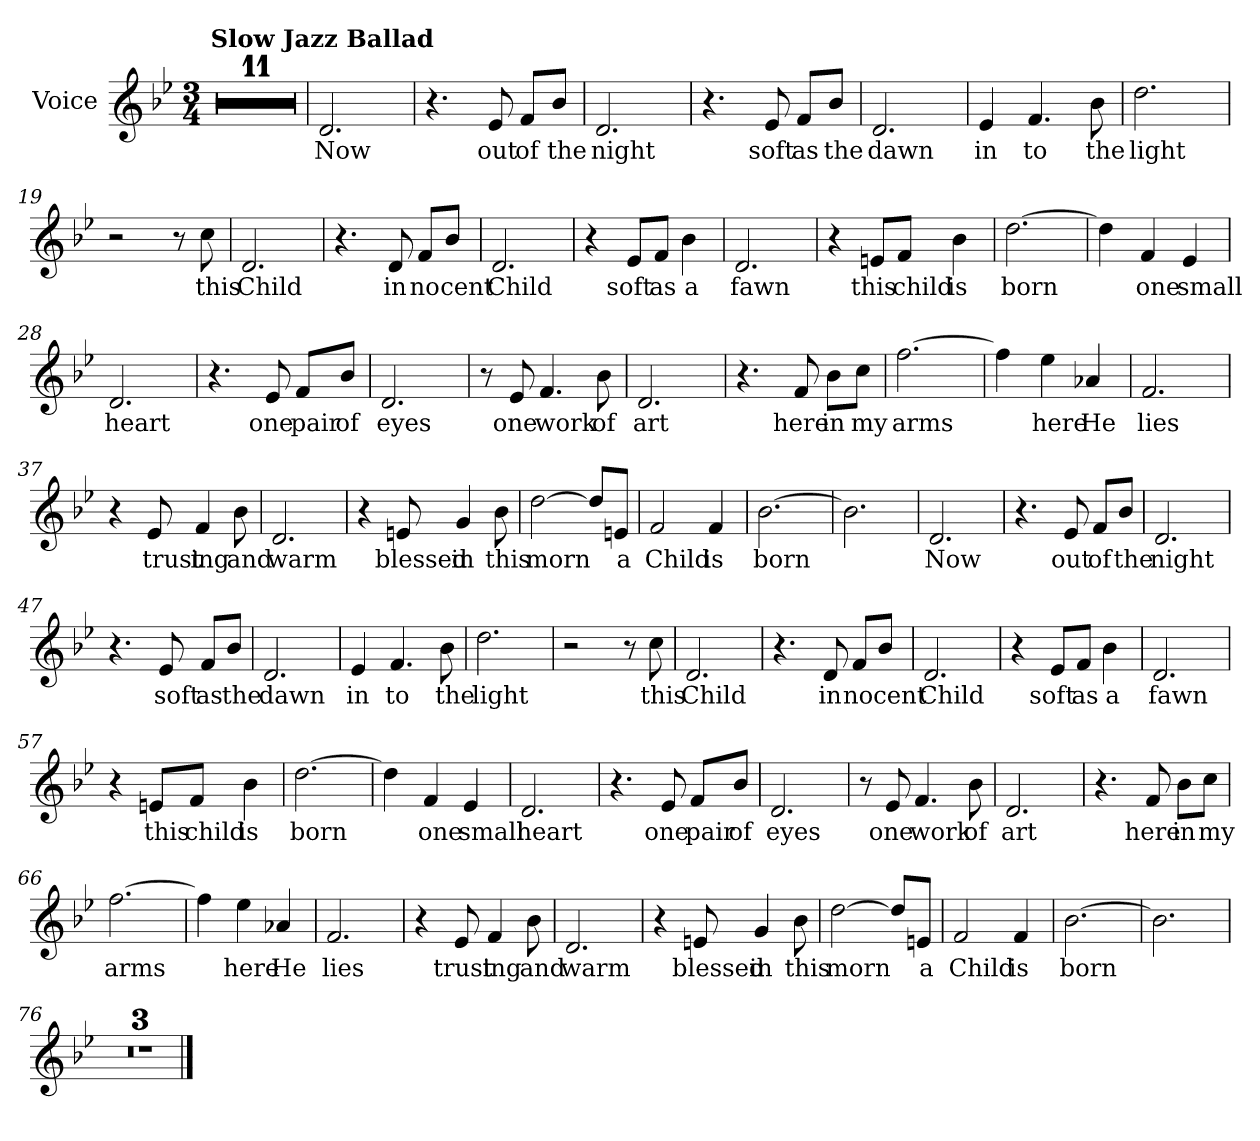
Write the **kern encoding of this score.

**kern	**text
*part1	*part1
*staff1	*staff1
*I"Voice	*
*I'V	*
*clefG2	*
*k[b-e-]	*
*B-:	*
*M3/4	*
*MM80	*
=1	=1
!LO:TX:a:B:t=Slow Jazz Ballad	!
2.r	.
=2	=2
2.r	.
=3	=3
!LO:N:vis=1	!
2.r	.
=4	=4
!LO:N:vis=1	!
2.r	.
=5	=5
!LO:N:vis=1	!
2.r	.
=6	=6
!LO:N:vis=1	!
2.r	.
=7	=7
!LO:N:vis=1	!
2.r	.
=8	=8
!LO:N:vis=1	!
2.r	.
!!LO:LB:g=z
=9	=9
!LO:N:vis=1	!
2.r	.
=10	=10
!LO:N:vis=1	!
2.r	.
=11	=11
!LO:N:vis=1	!
2.r	.
=12	=12
!	!LO:LY:b
2.d/	Now
=13	=13
4.r	.
!	!LO:LY:b
8e-/	out
!	!LO:LY:b
8f/L	of
!	!LO:LY:b
8b-/J	the
=14	=14
!	!LO:LY:b
2.d/	night
=15	=15
4.r	.
!	!LO:LY:b
8e-/	soft
!	!LO:LY:b
8f/L	as
!	!LO:LY:b
8b-/J	the
=16	=16
!	!LO:LY:b
2.d/	dawn
!!LO:LB:g=z
=17	=17
!	!LO:LY:b
4e-/	in
!	!LO:LY:b
4.f/	to
!	!LO:LY:b
8b-\	the
=18	=18
!	!LO:LY:b
2.dd\	light
=19	=19
2r	.
8r	.
!	!LO:LY:b
8cc\	this
=20	=20
!	!LO:LY:b
2.d/	Child
=21	=21
4.r	.
!	!LO:LY:b
8d/	in
!	!LO:LY:b
8f/L	no
!	!LO:LY:b
8b-/J	cent
=22	=22
!	!LO:LY:b
2.d/	Child
=23	=23
4r	.
!	!LO:LY:b
8e-/L	soft
!	!LO:LY:b
8f/J	as
!	!LO:LY:b
4b-\	a
=24	=24
!	!LO:LY:b
2.d/	fawn
!!LO:LB:g=z
=25	=25
4r	.
!	!LO:LY:b
8en/L	this
!	!LO:LY:b
8f/J	child
!	!LO:LY:b
4b-\	is
=26	=26
!	!LO:LY:b
[2.dd\	born
=27	=27
4dd\]	.
!	!LO:LY:b
4f/	one
!	!LO:LY:b
4e-/	small
=28	=28
!	!LO:LY:b
2.d/	heart
=29	=29
4.r	.
!	!LO:LY:b
8e-/	one
!	!LO:LY:b
8f/L	pair
!	!LO:LY:b
8b-/J	of
=30	=30
!	!LO:LY:b
2.d/	eyes
=31	=31
8r	.
!	!LO:LY:b
8e-/	one
!	!LO:LY:b
4.f/	work
!	!LO:LY:b
8b-\	of
=32	=32
!	!LO:LY:b
2.d/	art
!!LO:LB:g=z
=33	=33
4.r	.
!	!LO:LY:b
8f/	here
!	!LO:LY:b
8b-\L	in
!	!LO:LY:b
8cc\J	my
=34	=34
!	!LO:LY:b
[2.ff\	arms
=35	=35
4ff\]	.
!	!LO:LY:b
4ee-\	here
!	!LO:LY:b
4a-X/	He
=36	=36
!	!LO:LY:b
2.f/	lies
=37	=37
4r	.
!	!LO:LY:b
8e-/	trust
!	!LO:LY:b
4f/	ing
!	!LO:LY:b
8b-\	and
=38	=38
!	!LO:LY:b
2.d/	warm
=39	=39
4r	.
!	!LO:LY:b
8en/	blessed
!	!LO:LY:b
4g/	in
!	!LO:LY:b
8b-\	this
!!LO:LB:g=z
=40	=40
!	!LO:LY:b
[2dd\	morn
8dd/L]	.
!	!LO:LY:b
8en/J	a
=41	=41
!	!LO:LY:b
2f/	Child
!	!LO:LY:b
4f/	is
=42	=42
!	!LO:LY:b
[2.b-\	born
=43	=43
2.b-\]	.
=44	=44
!	!LO:LY:b
2.d/	Now
=45	=45
4.r	.
!	!LO:LY:b
8e-/	out
!	!LO:LY:b
8f/L	of
!	!LO:LY:b
8b-/J	the
=46	=46
!	!LO:LY:b
2.d/	night
=47	=47
4.r	.
!	!LO:LY:b
8e-/	soft
!	!LO:LY:b
8f/L	as
!	!LO:LY:b
8b-/J	the
!!LO:LB:g=z
=48	=48
!	!LO:LY:b
2.d/	dawn
=49	=49
!	!LO:LY:b
4e-/	in
!	!LO:LY:b
4.f/	to
!	!LO:LY:b
8b-\	the
=50	=50
!	!LO:LY:b
2.dd\	light
=51	=51
2r	.
8r	.
!	!LO:LY:b
8cc\	this
=52	=52
!	!LO:LY:b
2.d/	Child
=53	=53
4.r	.
!	!LO:LY:b
8d/	in
!	!LO:LY:b
8f/L	no
!	!LO:LY:b
8b-/J	cent
=54	=54
!	!LO:LY:b
2.d/	Child
=55	=55
4r	.
!	!LO:LY:b
8e-/L	soft
!	!LO:LY:b
8f/J	as
!	!LO:LY:b
4b-\	a
!!LO:LB:g=z
=56	=56
!	!LO:LY:b
2.d/	fawn
=57	=57
4r	.
!	!LO:LY:b
8en/L	this
!	!LO:LY:b
8f/J	child
!	!LO:LY:b
4b-\	is
=58	=58
!	!LO:LY:b
[2.dd\	born
=59	=59
4dd\]	.
!	!LO:LY:b
4f/	one
!	!LO:LY:b
4e-/	small
=60	=60
!	!LO:LY:b
2.d/	heart
=61	=61
4.r	.
!	!LO:LY:b
8e-/	one
!	!LO:LY:b
8f/L	pair
!	!LO:LY:b
8b-/J	of
=62	=62
!	!LO:LY:b
2.d/	eyes
!!LO:PB:g=z
=63	=63
8r	.
!	!LO:LY:b
8e-/	one
!	!LO:LY:b
4.f/	work
!	!LO:LY:b
8b-\	of
=64	=64
!	!LO:LY:b
2.d/	art
=65	=65
4.r	.
!	!LO:LY:b
8f/	here
!	!LO:LY:b
8b-\L	in
!	!LO:LY:b
8cc\J	my
=66	=66
!	!LO:LY:b
[2.ff\	arms
=67	=67
4ff\]	.
!	!LO:LY:b
4ee-\	here
!	!LO:LY:b
4a-X/	He
=68	=68
!	!LO:LY:b
2.f/	lies
=69	=69
4r	.
!	!LO:LY:b
8e-/	trust
!	!LO:LY:b
4f/	ing
!	!LO:LY:b
8b-\	and
=70	=70
!	!LO:LY:b
2.d/	warm
!!LO:LB:g=z
=71	=71
4r	.
!	!LO:LY:b
8en/	blessed
!	!LO:LY:b
4g/	in
!	!LO:LY:b
8b-\	this
=72	=72
!	!LO:LY:b
[2dd\	morn
8dd/L]	.
!	!LO:LY:b
8en/J	a
=73	=73
!	!LO:LY:b
2f/	Child
!	!LO:LY:b
4f/	is
=74	=74
!	!LO:LY:b
[2.b-\	born
=75	=75
2.b-\]	.
=76	=76
!LO:N:vis=1	!
2.r	.
=77	=77
!LO:N:vis=1	!
2.r	.
=78	=78
!LO:N:vis=1	!
2.r	.
==	==
*-	*-
